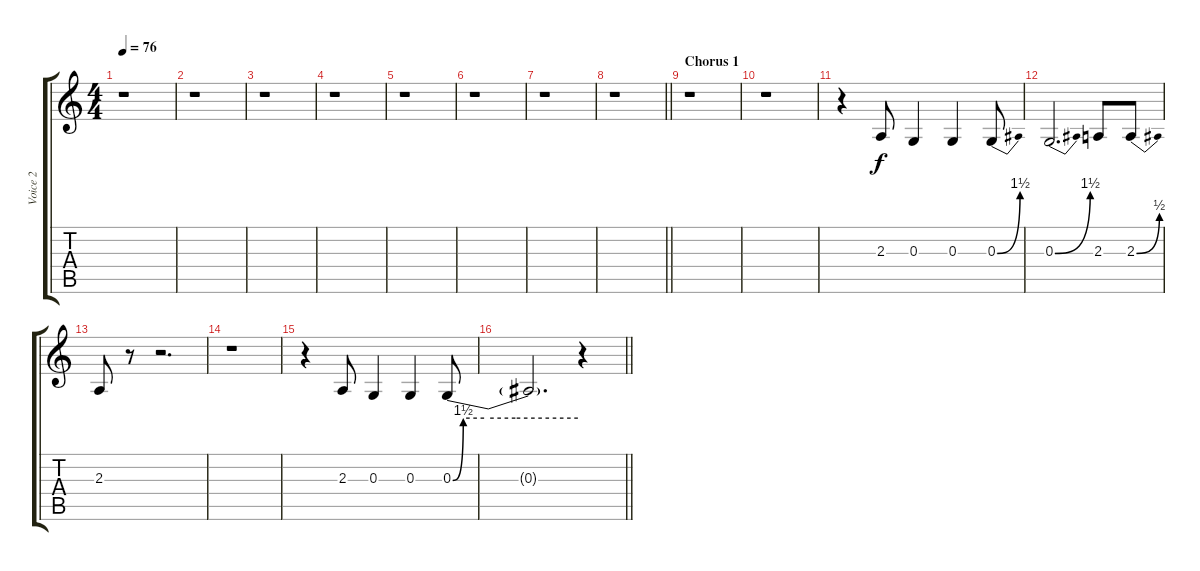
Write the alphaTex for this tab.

\track ("Voice 2" "Voice 2") {instrument lead2sawtooth}
\staff {score tabs}
\tuning (E4 B3 G3 D3 A2 E2) {hide}
\ts (4 4)
\tempo 76
\clef g2
\ks c
r.1{dy f} |
r.1 |
r.1 |
r.1 |
r.1 |
r.1 |
r.1 |
\barLineRight lightlight
r.1 |
\section ("" "Chorus 1")
r.1 |
r.1 |
r.4 2.3.8 0.3.4 0.3.4 0.3{be (bend 0 0 60 6)}.8 |
0.3{be (bend 0 0 60 6)}.2{d} 2.3.8 2.3{be (bend 0 0 60 2)}.8 |
2.3.8 r.8 r.2{d} |
r.1 |
r.4 2.3.8 0.3.4 0.3.4 0.3{be (custom 0 0 5 6 15 6 30 6 60 6)}.8 |
\barLineRight lightlight
0.3{t}.2{d} r.4
